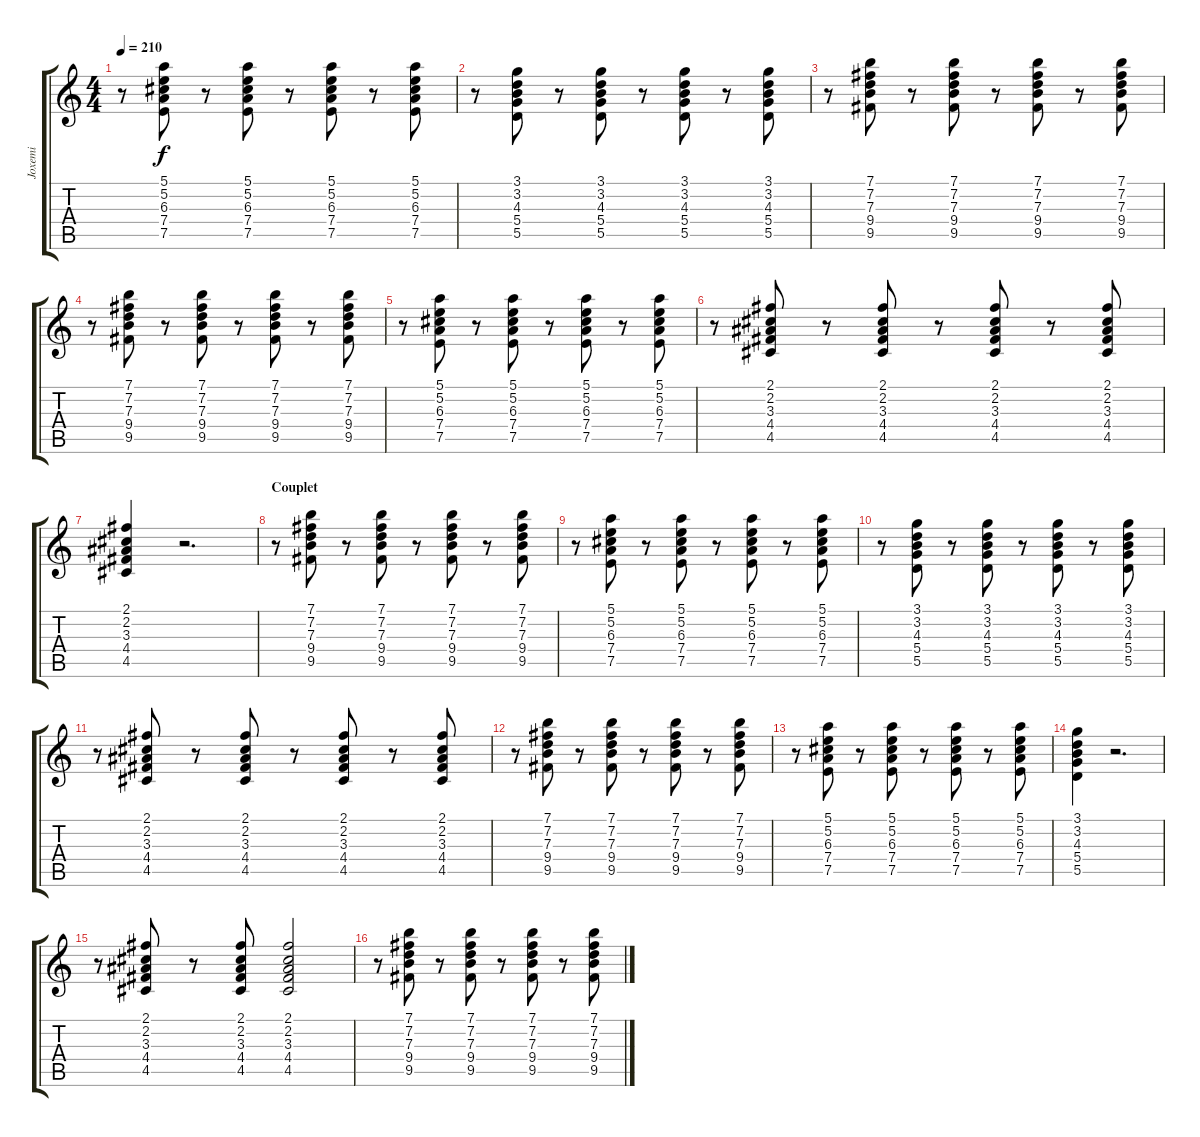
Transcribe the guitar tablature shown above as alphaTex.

\track ("Joxemi" "Joxemi") {instrument distortionguitar}
\staff {score tabs}
\tuning (E4 B3 G3 D3 A2 E2) {hide}
\ts (4 4)
\tempo 210
\clef g2
\ks c
r.8{dy f} (5.1 5.2 6.3 7.4 7.5).8 r.8 (5.1 5.2 6.3 7.4 7.5).8 r.8 (5.1 5.2 6.3 7.4 7.5).8 r.8 (5.1 5.2 6.3 7.4 7.5).8 |
r.8 (3.1 3.2 4.3 5.4 5.5).8 r.8 (3.1 3.2 4.3 5.4 5.5).8 r.8 (3.1 3.2 4.3 5.4 5.5).8 r.8 (3.1 3.2 4.3 5.4 5.5).8 |
r.8 (7.1 7.2 7.3 9.4 9.5).8 r.8 (7.1 7.2 7.3 9.4 9.5).8 r.8 (7.1 7.2 7.3 9.4 9.5).8 r.8 (7.1 7.2 7.3 9.4 9.5).8 |
r.8 (7.1 7.2 7.3 9.4 9.5).8 r.8 (7.1 7.2 7.3 9.4 9.5).8 r.8 (7.1 7.2 7.3 9.4 9.5).8 r.8 (7.1 7.2 7.3 9.4 9.5).8 |
r.8 (5.1 5.2 6.3 7.4 7.5).8 r.8 (5.1 5.2 6.3 7.4 7.5).8 r.8 (5.1 5.2 6.3 7.4 7.5).8 r.8 (5.1 5.2 6.3 7.4 7.5).8 |
r.8 (2.1 2.2 3.3 4.4 4.5).8 r.8 (2.1 2.2 3.3 4.4 4.5).8 r.8 (2.1 2.2 3.3 4.4 4.5).8 r.8 (2.1 2.2 3.3 4.4 4.5).8 |
(2.1 2.2 3.3 4.4 4.5).4 r.2{d} |
\section ("" "Couplet")
r.8{volume 13 instrument electricguitarmuted} (7.1 7.2 7.3 9.4 9.5).8 r.8 (7.1 7.2 7.3 9.4 9.5).8 r.8 (7.1 7.2 7.3 9.4 9.5).8 r.8 (7.1 7.2 7.3 9.4 9.5).8 |
r.8 (5.1 5.2 6.3 7.4 7.5).8 r.8 (5.1 5.2 6.3 7.4 7.5).8 r.8 (5.1 5.2 6.3 7.4 7.5).8 r.8 (5.1 5.2 6.3 7.4 7.5).8 |
r.8 (3.1 3.2 4.3 5.4 5.5).8 r.8 (3.1 3.2 4.3 5.4 5.5).8 r.8 (3.1 3.2 4.3 5.4 5.5).8 r.8 (3.1 3.2 4.3 5.4 5.5).8 |
r.8 (2.1 2.2 3.3 4.4 4.5).8 r.8 (2.1 2.2 3.3 4.4 4.5).8 r.8 (2.1 2.2 3.3 4.4 4.5).8 r.8 (2.1 2.2 3.3 4.4 4.5).8 |
r.8 (7.1 7.2 7.3 9.4 9.5).8 r.8 (7.1 7.2 7.3 9.4 9.5).8 r.8 (7.1 7.2 7.3 9.4 9.5).8 r.8 (7.1 7.2 7.3 9.4 9.5).8 |
r.8 (5.1 5.2 6.3 7.4 7.5).8 r.8 (5.1 5.2 6.3 7.4 7.5).8 r.8 (5.1 5.2 6.3 7.4 7.5).8 r.8 (5.1 5.2 6.3 7.4 7.5).8 |
(3.1 3.2 4.3 5.4 5.5).4 r.2{d} |
r.8 (2.1 2.2 3.3 4.4 4.5).8 r.8 (2.1 2.2 3.3 4.4 4.5).8 (2.1 2.2 3.3 4.4 4.5).2 |
r.8 (7.1 7.2 7.3 9.4 9.5).8 r.8 (7.1 7.2 7.3 9.4 9.5).8 r.8 (7.1 7.2 7.3 9.4 9.5).8 r.8 (7.1 7.2 7.3 9.4 9.5).8
